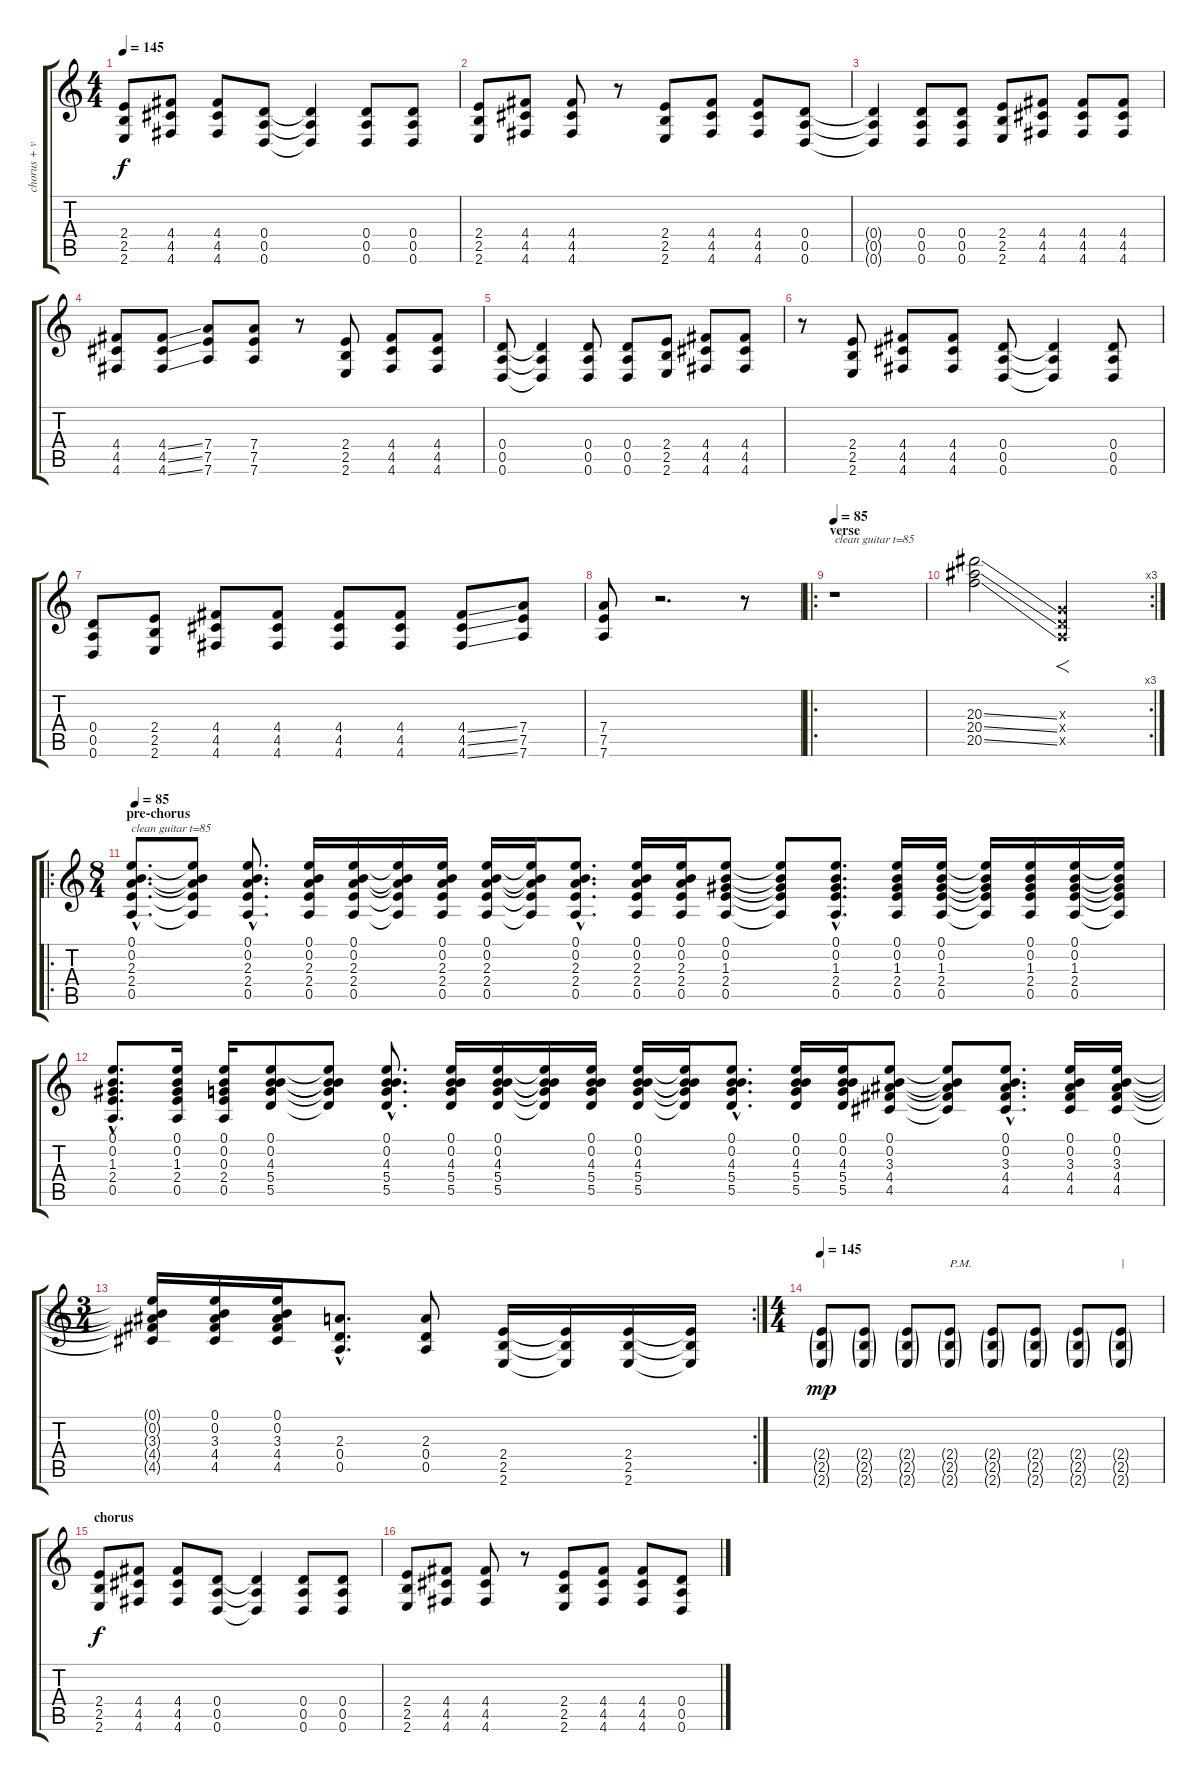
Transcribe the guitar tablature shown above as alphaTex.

\track ("chorus + verse + pre chorus" "chorus + v") {instrument distortionguitar}
\staff {score tabs}
\tuning (E4 B3 G3 D3 A2 D2) {hide}
\ts (4 4)
\tempo 145
\clef g2
\ks c
(2.4 2.5 2.6).8{dy f} (4.4 4.5 4.6).8 (4.4 4.5 4.6).8 (0.4 0.5 0.6).8 (0.4{t} 0.5{t} 0.6{t}).4 (0.4 0.5 0.6).8 (0.4 0.5 0.6).8 |
(2.4 2.5 2.6).8 (4.4 4.5 4.6).8 (4.4 4.5 4.6).8 r.8 (2.4 2.5 2.6).8 (4.4 4.5 4.6).8 (4.4 4.5 4.6).8 (0.4 0.5 0.6).8 |
(0.4{t} 0.5{t} 0.6{t}).4 (0.4 0.5 0.6).8 (0.4 0.5 0.6).8 (2.4 2.5 2.6).8 (4.4 4.5 4.6).8 (4.4 4.5 4.6).8 (4.4 4.5 4.6).8 |
(4.4 4.5 4.6).8 (4.4{ss} 4.5{ss} 4.6{ss}).8 (7.4 7.5 7.6).8 (7.4 7.5 7.6).8 r.8 (2.4 2.5 2.6).8 (4.4 4.5 4.6).8 (4.4 4.5 4.6).8 |
(0.4 0.5 0.6).8 (0.4{t} 0.5{t} 0.6{t}).4 (0.4 0.5 0.6).8 (0.4 0.5 0.6).8 (2.4 2.5 2.6).8 (4.4 4.5 4.6).8 (4.4 4.5 4.6).8 |
r.8 (2.4 2.5 2.6).8 (4.4 4.5 4.6).8 (4.4 4.5 4.6).8 (0.4 0.5 0.6).8 (0.4{t} 0.5{t} 0.6{t}).4 (0.4 0.5 0.6).8 |
(0.4 0.5 0.6).8 (2.4 2.5 2.6).8 (4.4 4.5 4.6).8 (4.4 4.5 4.6).8 (4.4 4.5 4.6).8 (4.4 4.5 4.6).8 (4.4{ss} 4.5{ss} 4.6{ss}).8 (7.4 7.5 7.6).8 |
(7.4 7.5 7.6).8 r.2{d} r.8 |
\ro
\section ("" "verse")
\tempo 85
r.1{txt "clean guitar t=85" balance 16 instrument electricguitarclean} |
\rc 3
(20.3{ss} 20.4{ss} 20.5{ss}).2 (0.3{x} 0.4{x} 0.5{x}).2{f} |
\ro
\ts (8 4)
\section ("" "pre-chorus")
\tempo 85
(0.1{hac} 0.2{hac} 2.3{hac} 2.4{hac} 0.5{hac}).8{d txt "clean guitar t=85" instrument electricguitarclean} (0.1{t} 0.2{t} 2.3{t} 2.4{t} 0.5{t}).8 (0.1{hac} 0.2{hac} 2.3{hac} 2.4{hac} 0.5{hac}).8{d} (0.1 0.2 2.3 2.4 0.5).16 (0.1 0.2 2.3 2.4 0.5).16 (0.1{t} 0.2{t} 2.3{t} 2.4{t} 0.5{t}).16 (0.1 0.2 2.3 2.4 0.5).16 (0.1 0.2 2.3 2.4 0.5).16 (0.1{t} 0.2{t} 2.3{t} 2.4{t} 0.5{t}).16 (0.1{hac} 0.2{hac} 2.3{hac} 2.4{hac} 0.5{hac}).8{d} (0.1 0.2 2.3 2.4 0.5).16 (0.1 0.2 2.3 2.4 0.5).16 (0.1 0.2 1.3 2.4 0.5).8 (0.1{t} 0.2{t} 1.3{t} 2.4{t} 0.5{t}).8 (0.1{hac} 0.2{hac} 1.3{hac} 2.4{hac} 0.5{hac}).8{d} (0.1 0.2 1.3 2.4 0.5).16 (0.1 0.2 1.3 2.4 0.5).16 (0.1{t} 0.2{t} 1.3{t} 2.4{t} 0.5{t}).16 (0.1 0.2 1.3 2.4 0.5).16 (0.1 0.2 1.3 2.4 0.5).16 (0.1{t} 0.2{t} 1.3{t} 2.4{t} 0.5{t}).16 |
(0.1{hac} 0.2{hac} 1.3{hac} 2.4{hac} 0.5{hac}).8{d} (0.1 0.2 1.3 2.4 0.5).16 (0.1 0.2 0.3 2.4 0.5).16 (0.1 0.2 4.3 5.4 5.5).8 (0.1{t} 0.2{t} 4.3{t} 5.4{t} 5.5{t}).8 (0.1{hac} 0.2{hac} 4.3{hac} 5.4{hac} 5.5{hac}).8{d} (0.1 0.2 4.3 5.4 5.5).16 (0.1 0.2 4.3 5.4 5.5).16 (0.1{t} 0.2{t} 4.3{t} 5.4{t} 5.5{t}).16 (0.1 0.2 4.3 5.4 5.5).16 (0.1 0.2 4.3 5.4 5.5).16 (0.1{t} 0.2{t} 4.3{t} 5.4{t} 5.5{t}).16 (0.1{hac} 0.2{hac} 4.3{hac} 5.4{hac} 5.5{hac}).8{d} (0.1 0.2 4.3 5.4 5.5).16 (0.1 0.2 4.3 5.4 5.5).16 (0.1 0.2 3.3 4.4 4.5).8 (0.1{t} 0.2{t} 3.3{t} 4.4{t} 4.5{t}).8 (0.1{hac} 0.2{hac} 3.3{hac} 4.4{hac} 4.5{hac}).8{d} (0.1 0.2 3.3 4.4 4.5).16 (0.1 0.2 3.3 4.4 4.5).16 |
\rc 2
\ts (3 4)
(0.1{t} 0.2{t} 3.3{t} 4.4{t} 4.5{t}).16 (0.1 0.2 3.3 4.4 4.5).16 (0.1 0.2 3.3 4.4 4.5).16 (2.3{hac} 0.4{hac} 0.5{hac}).8{d} (2.3 0.4 0.5).8 (2.4 2.5 2.6).16 (2.4{t} 2.5{t} 2.6{t}).16 (2.4 2.5 2.6).16 (2.4{t} 2.5{t} 2.6{t}).16 |
\ts (4 4)
\tempo 145
(2.4{g} 2.5{g} 2.6{g}).8{txt "|" dy mp volume 12 instrument overdrivenguitar} (2.4{g} 2.5{g} 2.6{g}).8 (2.4{g} 2.5{g} 2.6{g}).8 (2.4{g} 2.5{g} 2.6{g}).8{txt "P.M."} (2.4{g} 2.5{g} 2.6{g}).8 (2.4{g} 2.5{g} 2.6{g}).8 (2.4{g} 2.5{g} 2.6{g}).8 (2.4{g} 2.5{g} 2.6{g}).8{txt "|"} |
\section ("" "chorus")
(2.4 2.5 2.6).8{dy f volume 16 instrument distortionguitar} (4.4 4.5 4.6).8 (4.4 4.5 4.6).8 (0.4 0.5 0.6).8 (0.4{t} 0.5{t} 0.6{t}).4 (0.4 0.5 0.6).8 (0.4 0.5 0.6).8 |
(2.4 2.5 2.6).8 (4.4 4.5 4.6).8 (4.4 4.5 4.6).8 r.8 (2.4 2.5 2.6).8 (4.4 4.5 4.6).8 (4.4 4.5 4.6).8 (0.4 0.5 0.6).8
